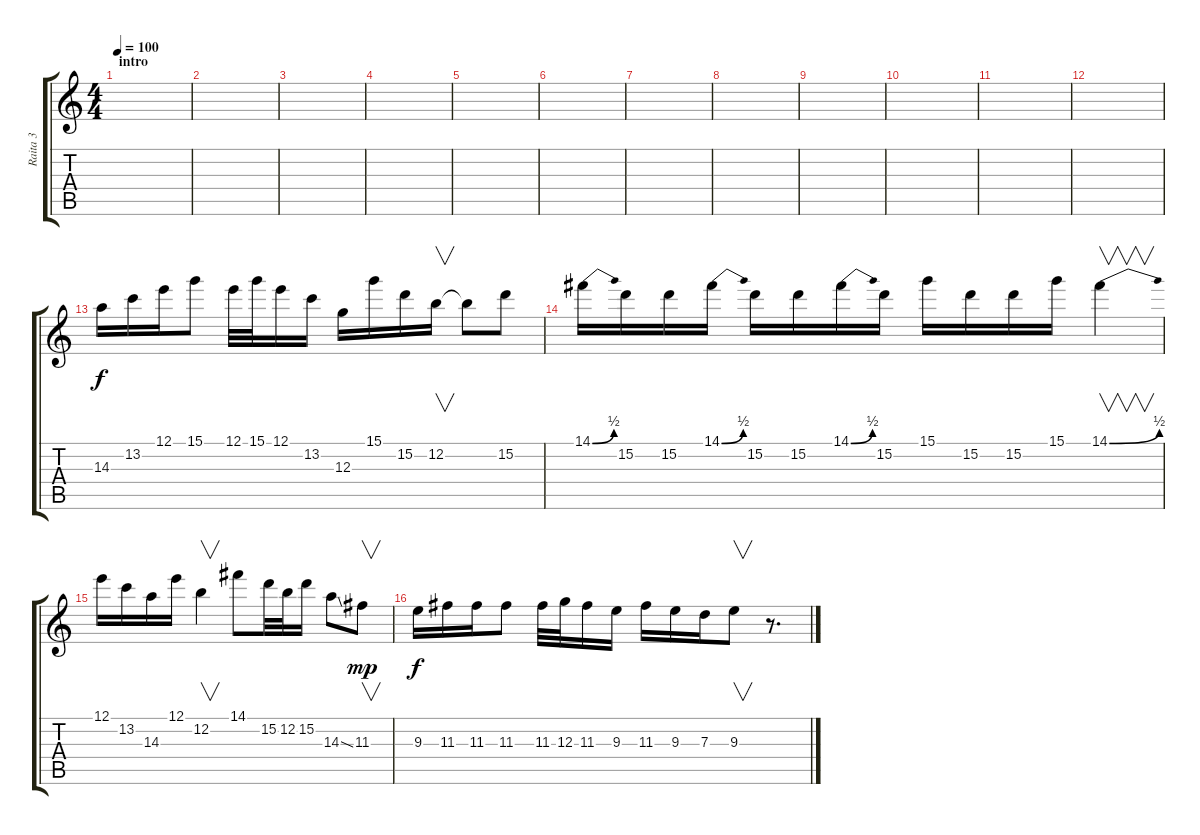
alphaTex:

\track ("Raita 3" "Raita 3") {instrument distortionguitar}
\staff {score tabs}
\tuning (E4 B3 G3 D3 A2 E2) {hide}
\ts (4 4)
\section ("" "intro")
\tempo 100
\clef g2
\ks c
|
|
|
|
|
|
|
|
|
|
|
|
14.3.16 13.2.16 12.1.16 15.1.8 12.1.32 15.1.32 12.1.16 13.2.16 12.3.16 15.1.16 15.2.16 12.2.16{v} 12.2{t}.8 15.2.8 |
14.1{be (bend 0 0 60 2)}.16 15.2.16 15.2.16 14.1{be (bend 0 0 60 2)}.16 15.2.16 15.2.16 14.1{be (bend 0 0 60 2)}.16 15.2.16 15.1.16 15.2.16 15.2.16 15.1.16 14.1{be (bend 0 0 60 2)}.4{v} |
12.1.16 13.2.16 14.3.16 12.1.16 12.2.4{v} 14.1.8 15.2.32 12.2.32 15.2.16 14.3{ss}.8 11.3.8{v dy mp} |
9.3.16{dy f} 11.3.16 11.3.16 11.3.8 11.3.32 12.3.32 11.3.16 9.3.16 11.3.16 9.3.16 7.3.16 9.3.8{v} r.8{d}
